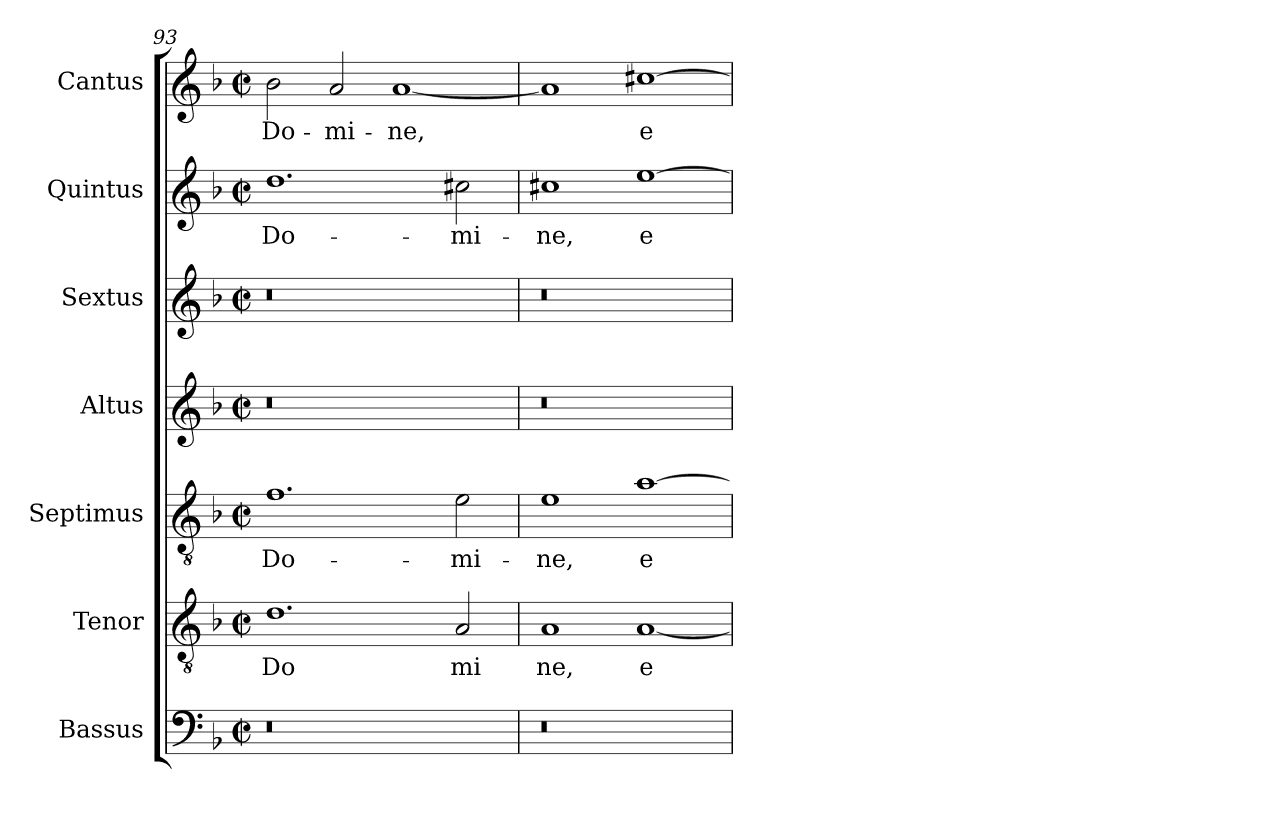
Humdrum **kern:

**kern	**kern	**text	**kern	**text	**kern	**kern	**kern	**text	**kern	**text
*part7	*part6	*part6	*part5	*part5	*part4	*part3	*part2	*part2	*part1	*part1
*staff7	*staff6	*staff6	*staff5	*staff5	*staff4	*staff3	*staff2	*staff2	*staff1	*staff1
*I"Bassus	*I"Tenor	*	*I"Septimus	*	*I"Altus	*I"Sextus	*I"Quintus	*	*I"Cantus	*
*clefF4	*clefGv2	*	*clefGv2	*	*clefG2	*clefG2	*clefG2	*	*clefG2	*
*k[b-]	*k[b-]	*	*k[b-]	*	*k[b-]	*k[b-]	*k[b-]	*	*k[b-]	*
*F:	*F:	*	*F:	*	*F:	*F:	*F:	*	*F:	*
*M2/2	*M2/2	*	*M2/2	*	*M2/2	*M2/2	*M2/2	*	*M2/2	*
*met(c|)	*met(c|)	*	*met(c|)	*	*met(c|)	*met(c|)	*met(c|)	*	*met(c|)	*
=93	=93	=93	=93	=93	=93	=93	=93	=93	=93	=93
!	!	!LO:LY:b:cj	!	!LO:LY:b:cj	!	!	!	!LO:LY:b:cj	!	!LO:LY:b:cj
0r	1.d	Do	1.f	Do-	0r	0r	1.dd	Do-	2b-\	Do-
!	!	!	!	!	!	!	!	!	!	!LO:LY:b:cj
.	.	.	.	.	.	.	.	.	2a/	-mi-
!	!	!	!	!	!	!	!	!	!	!LO:LY:b:cj
.	.	.	.	.	.	.	.	.	[<1a	-ne,
!	!	!LO:LY:b:cj	!	!LO:LY:b:cj	!	!	!	!LO:LY:b:cj	!	!
.	2A/	mi	2e\	-mi-	.	.	2cc#X\	-mi-	.	.
=94	=94	=94	=94	=94	=94	=94	=94	=94	=94	=94
!	!	!LO:LY:b:cj	!	!LO:LY:b:cj	!	!	!	!LO:LY:b:cj	!	!
0r	1A	ne,	1e	-ne,	0r	0r	1cc#X	-ne,	1a]	.
!	!	!LO:LY:b:rj	!	!LO:LY:b:rj	!	!	!	!LO:LY:b:rj	!	!LO:LY:b:rj
.	[<1A	e	[>1a	e-	.	.	[>1ee	e-	[>1cc#X	e-
=	=	=	=	=	=	=	=	=	=	=
*-	*-	*-	*-	*-	*-	*-	*-	*-	*-	*-
